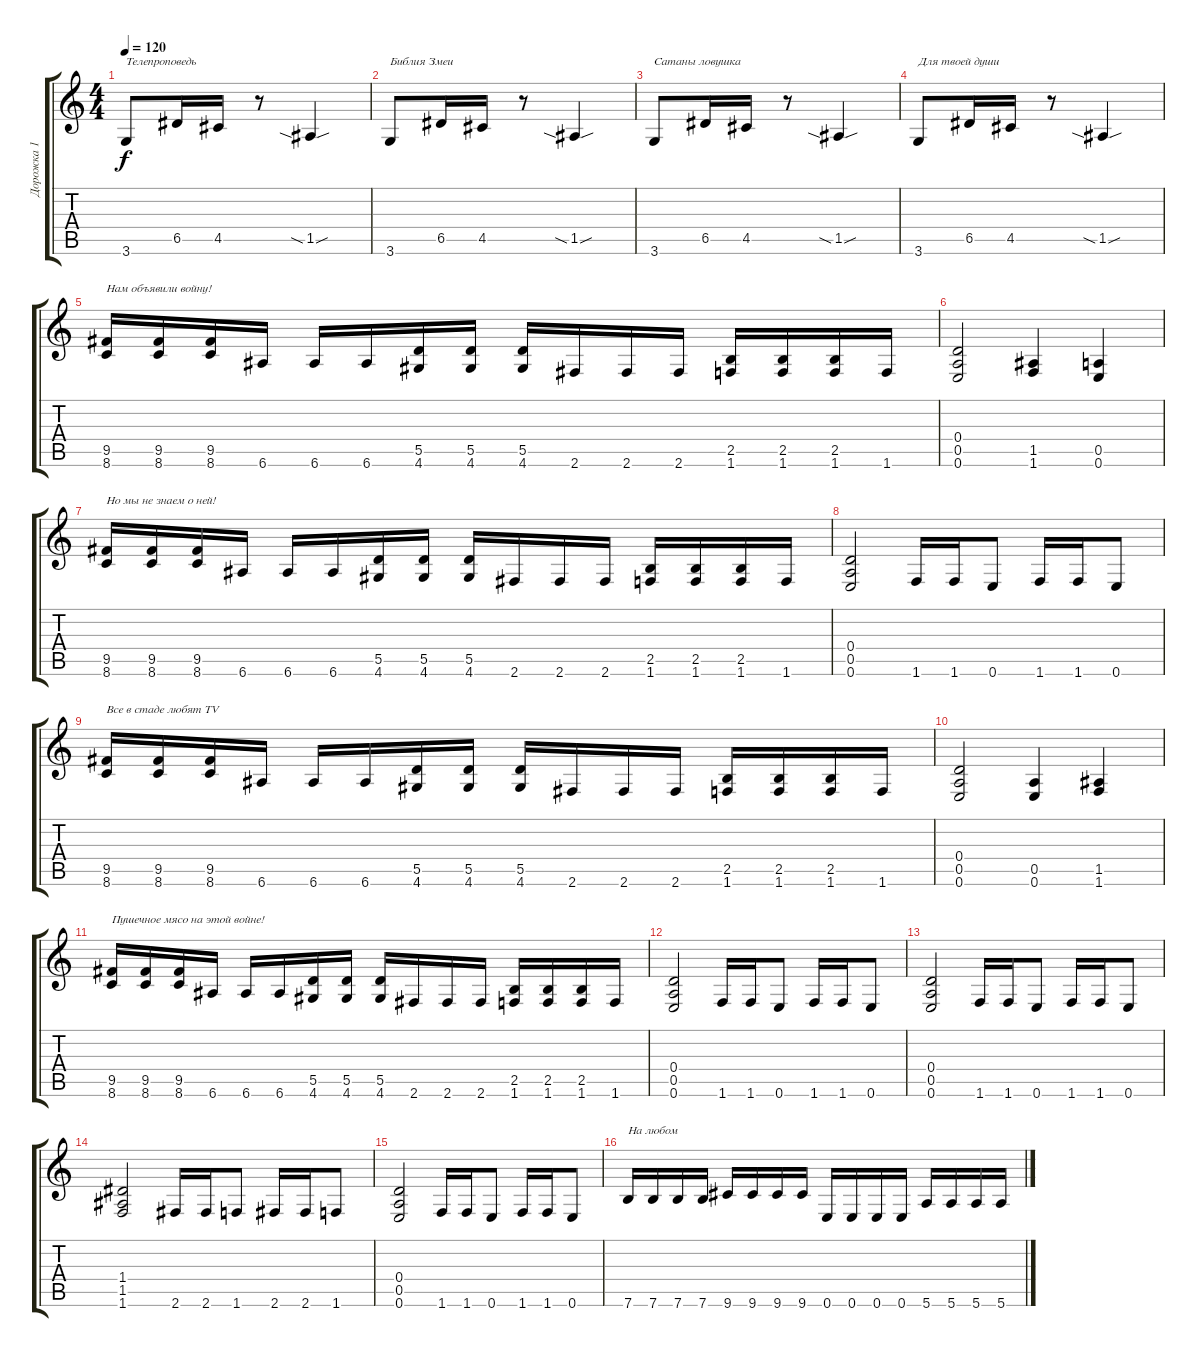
\track ("Дорожка 1" "Дорожка 1") {instrument distortionguitar}
\staff {score tabs}
\tuning (E4 B3 G3 D3 A2 E2) {hide}
\ts (4 4)
\tempo 120
\clef g2
\ks c
3.6.8{txt "Телепроповедь" dy f} 6.5.16 4.5.16 r.8 1.5{sia sou}.4 |
3.6.8{txt "Библия Змеи"} 6.5.16 4.5.16 r.8 1.5{sia sou}.4 |
3.6.8{txt "Сатаны ловушка"} 6.5.16 4.5.16 r.8 1.5{sia sou}.4 |
3.6.8{txt "Для твоей души"} 6.5.16 4.5.16 r.8 1.5{sia sou}.4 |
(9.5 8.6).16{txt "Нам объявили войну!"} (9.5 8.6).16 (9.5 8.6).16 6.6.16 6.6.16 6.6.16 (5.5 4.6).16 (5.5 4.6).16 (5.5 4.6).16 2.6.16 2.6.16 2.6.16 (2.5 1.6).16 (2.5 1.6).16 (2.5 1.6).16 1.6.16 |
(0.4 0.5 0.6).2 (1.5 1.6).4 (0.5 0.6).4 |
(9.5 8.6).16{txt "Но мы не знаем о ней!"} (9.5 8.6).16 (9.5 8.6).16 6.6.16 6.6.16 6.6.16 (5.5 4.6).16 (5.5 4.6).16 (5.5 4.6).16 2.6.16 2.6.16 2.6.16 (2.5 1.6).16 (2.5 1.6).16 (2.5 1.6).16 1.6.16 |
(0.4 0.5 0.6).2 1.6.16 1.6.16 0.6.8 1.6.16 1.6.16 0.6.8 |
(9.5 8.6).16{txt "Все в стаде любят TV"} (9.5 8.6).16 (9.5 8.6).16 6.6.16 6.6.16 6.6.16 (5.5 4.6).16 (5.5 4.6).16 (5.5 4.6).16 2.6.16 2.6.16 2.6.16 (2.5 1.6).16 (2.5 1.6).16 (2.5 1.6).16 1.6.16 |
(0.4 0.5 0.6).2 (0.5 0.6).4 (1.5 1.6).4 |
(9.5 8.6).16{txt "Пушечное мясо на этой войне!"} (9.5 8.6).16 (9.5 8.6).16 6.6.16 6.6.16 6.6.16 (5.5 4.6).16 (5.5 4.6).16 (5.5 4.6).16 2.6.16 2.6.16 2.6.16 (2.5 1.6).16 (2.5 1.6).16 (2.5 1.6).16 1.6.16 |
(0.4 0.5 0.6).2 1.6.16 1.6.16 0.6.8 1.6.16 1.6.16 0.6.8 |
(0.4 0.5 0.6).2 1.6.16 1.6.16 0.6.8 1.6.16 1.6.16 0.6.8 |
(1.4 1.5 1.6).2 2.6.16 2.6.16 1.6.8 2.6.16 2.6.16 1.6.8 |
(0.4 0.5 0.6).2 1.6.16 1.6.16 0.6.8 1.6.16 1.6.16 0.6.8 |
7.6.16{txt "На любом "} 7.6.16 7.6.16 7.6.16 9.6.16 9.6.16 9.6.16 9.6.16 0.6.16 0.6.16 0.6.16 0.6.16 5.6.16 5.6.16 5.6.16 5.6.16
